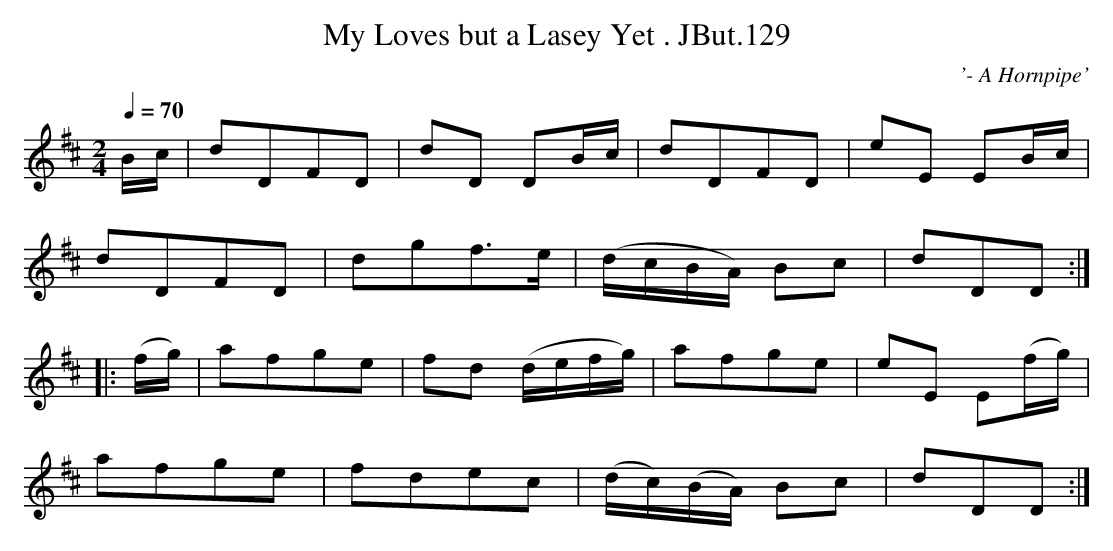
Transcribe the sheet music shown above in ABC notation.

X:1
T:My Loves but a Lasey Yet . JBut.129
M:2/4
L:1/8
Q:1/4=70
C:'- A Hornpipe'
K:D
B/c/|dDFD|dD DB/c/|dDFD|eE EB/c/|
dDFD|dgf>e|(d/c/B/A/) Bc|dDD:|
|:(f/g/)|afge|fd (d/e/f/g/)|afge|eE E(f/g/)|
afge|fdec|(d/c/)(B/A/) Bc|dDD:|
